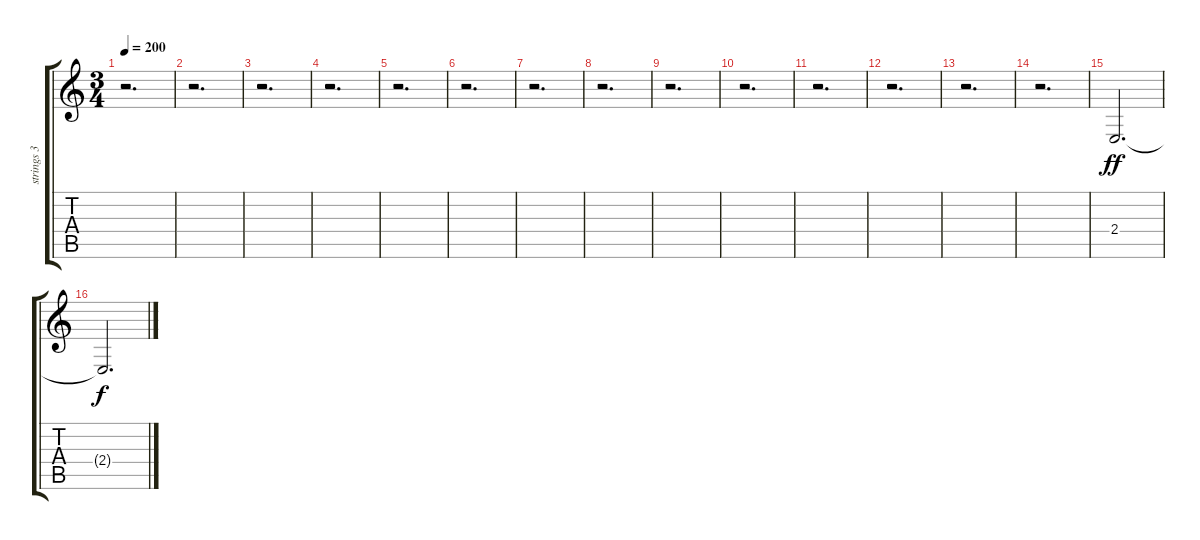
\track ("strings 3" "strings 3") {instrument tremolostrings}
\staff {score tabs}
\tuning (E4 B3 G3 D3 A2 E2) {hide}
\ts (3 4)
\tempo 200
\clef g2
\ks c
r.2{d dy ff} |
r.2{d} |
r.2{d} |
r.2{d} |
r.2{d} |
r.2{d} |
r.2{d} |
r.2{d} |
r.2{d} |
r.2{d} |
r.2{d} |
r.2{d} |
r.2{d} |
r.2{d} |
2.4.2{d balance 13} |
2.4{t}.2{d dy f}
